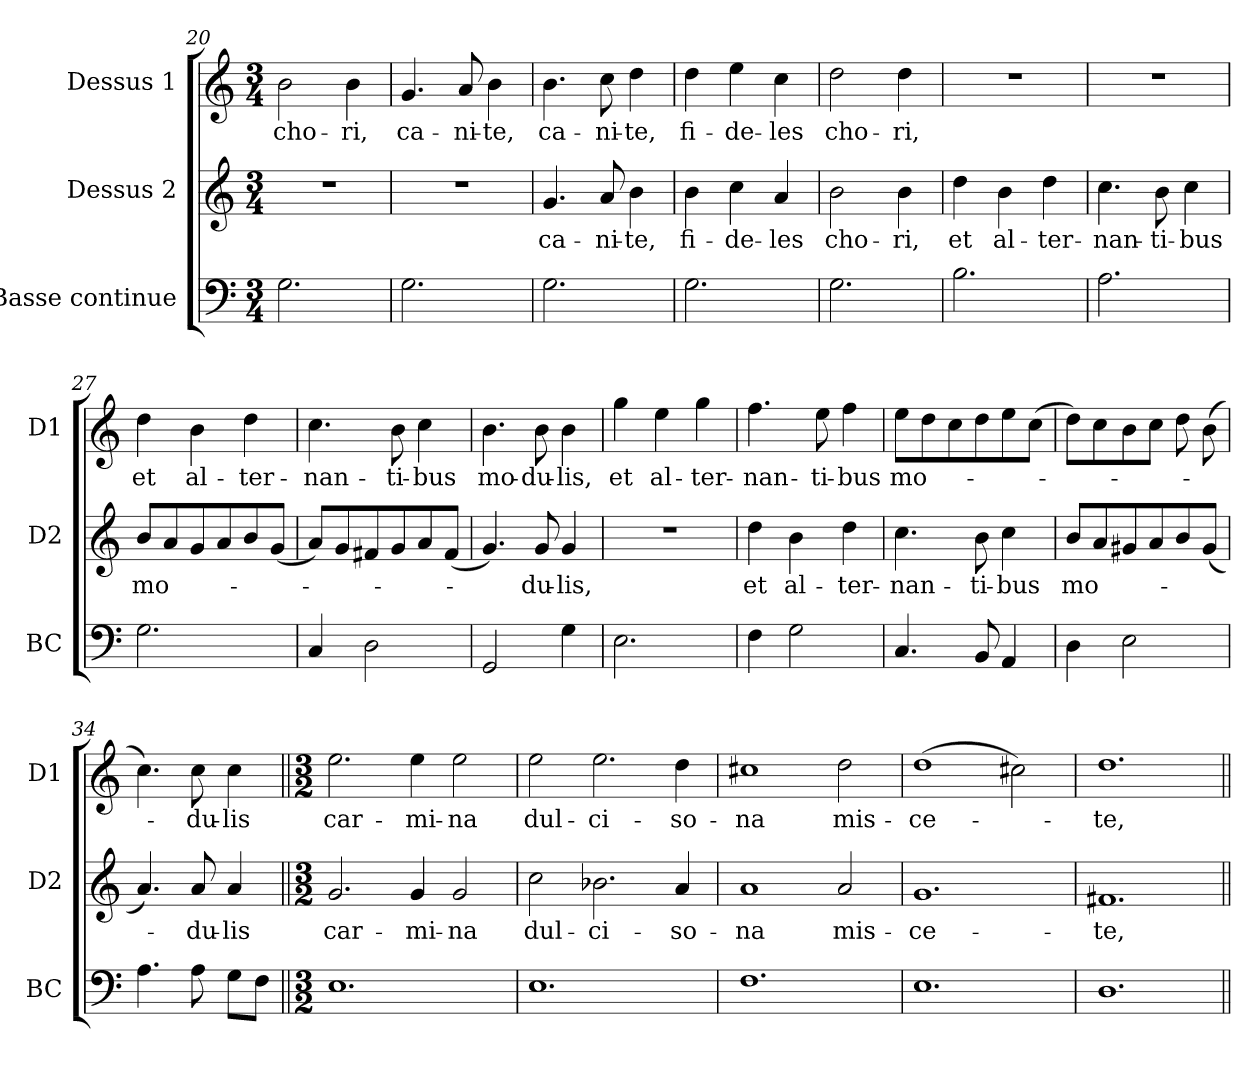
**kern	**kern	**text	**kern	**text
*part3	*part2	*part2	*part1	*part1
*staff3	*staff2	*staff2	*staff1	*staff1
*I"Basse continue	*I"Dessus 2	*	*I"Dessus 1	*
*I'BC	*I'D2	*	*I'D1	*
*clefF4	*clefG2	*	*clefG2	*
*k[]	*k[]	*	*k[]	*
*M3/4	*M3/4	*	*M3/4	*
=20	=20	=20	=20	=20
!	!	!	!	!LO:LY:b
2.G\	2.r	.	2b\	cho-
!	!	!	!	!LO:LY:b
.	.	.	4b\	-ri,
=21	=21	=21	=21	=21
!	!	!	!	!LO:LY:b
2.G\	2.r	.	4.g/	ca-
!	!	!	!	!LO:LY:b
.	.	.	8a/	-ni-
!	!	!	!	!LO:LY:b
.	.	.	4b\	-te,
=22	=22	=22	=22	=22
!	!	!LO:LY:b	!	!LO:LY:b
2.G\	4.g/	ca-	4.b\	ca-
!	!	!LO:LY:b	!	!LO:LY:b
.	8a/	-ni-	8cc\	-ni-
!	!	!LO:LY:b	!	!LO:LY:b
.	4b\	-te,	4dd\	-te,
=23	=23	=23	=23	=23
!	!	!LO:LY:b	!	!LO:LY:b
2.G\	4b\	fi-	4dd\	fi-
!	!	!LO:LY:b	!	!LO:LY:b
.	4cc\	-de-	4ee\	-de-
!	!	!LO:LY:b	!	!LO:LY:b
.	4a/	-les	4cc\	-les
=24	=24	=24	=24	=24
!	!	!LO:LY:b	!	!LO:LY:b
2.G\	2b\	cho-	2dd\	cho-
!	!	!LO:LY:b	!	!LO:LY:b
.	4b\	-ri,	4dd\	-ri,
=25	=25	=25	=25	=25
!	!	!LO:LY:b	!	!
2.B\	4dd\	et	2.r	.
!	!	!LO:LY:b	!	!
.	4b\	al-	.	.
!	!	!LO:LY:b	!	!
.	4dd\	-ter-	.	.
=26	=26	=26	=26	=26
!	!	!LO:LY:b	!	!
2.A\	4.cc\	-nan-	2.r	.
!	!	!LO:LY:b	!	!
.	8b\	-ti-	.	.
!	!	!LO:LY:b	!	!
.	4cc\	-bus	.	.
!!LO:LB:g=z
=27	=27	=27	=27	=27
!	!	!LO:LY:b	!	!LO:LY:b
2.G\	8b/L	mo-	4dd\	et
.	8a/	.	.	.
!	!	!	!	!LO:LY:b
.	8g/	.	4b\	al-
.	8a/	.	.	.
!	!	!	!	!LO:LY:b
.	8b/	.	4dd\	-ter-
.	(<8g/J	.	.	.
=28	=28	=28	=28	=28
!	!	!	!	!LO:LY:b
4C/	8a/L)	.	4.cc\	-nan-
.	8g/	.	.	.
2D\	8f#X/	.	.	.
!	!	!	!	!LO:LY:b
.	8g/	.	8b\	-ti-
!	!	!	!	!LO:LY:b
.	8a/	.	4cc\	-bus
.	(<8f#/J	.	.	.
=29	=29	=29	=29	=29
!	!	!	!	!LO:LY:b
2GG/	4.g/)	.	4.b\	mo-
!	!	!LO:LY:b	!	!LO:LY:b
.	8g/	-du-	8b\	-du-
!	!	!LO:LY:b	!	!LO:LY:b
4G\	4g/	-lis,	4b\	-lis,
=30	=30	=30	=30	=30
!	!	!	!	!LO:LY:b
2.E\	2.r	.	4gg\	et
!	!	!	!	!LO:LY:b
.	.	.	4ee\	al-
!	!	!	!	!LO:LY:b
.	.	.	4gg\	-ter-
=31	=31	=31	=31	=31
!	!	!LO:LY:b	!	!LO:LY:b
4F\	4dd\	et	4.ff\	-nan-
!	!	!LO:LY:b	!	!
2G\	4b\	al-	.	.
!	!	!	!	!LO:LY:b
.	.	.	8ee\	-ti-
!	!	!LO:LY:b	!	!LO:LY:b
.	4dd\	-ter-	4ff\	-bus
=32	=32	=32	=32	=32
!	!	!LO:LY:b	!	!LO:LY:b
4.C/	4.cc\	-nan-	8ee\L	mo-
.	.	.	8dd\	.
.	.	.	8cc\	.
!	!	!LO:LY:b	!	!
8BB/	8b\	-ti-	8dd\	.
!	!	!LO:LY:b	!	!
4AA/	4cc\	-bus	8ee\	.
.	.	.	(>8cc\J	.
=33	=33	=33	=33	=33
!	!	!LO:LY:b	!	!
4D\	8b/L	mo-	8dd\L)	.
.	8a/	.	8cc\	.
2E\	8g#X/	.	8b\	.
.	8a/	.	8cc\J	.
.	8b/	.	8dd\	.
.	(<8g#/J	.	(>8b\	.
=34	=34	=34	=34	=34
4.A\	4.a/)	.	4.cc\)	.
!	!	!LO:LY:b	!	!LO:LY:b
8A\	8a/	-du-	8cc\	-du-
!	!	!LO:LY:b	!	!LO:LY:b
8G\L	4a/	-lis	4cc\	-lis
8F\J	.	.	.	.
=35||	=35||	=35||	=35||	=35||
*M3/2	*M3/2	*	*M3/2	*
!	!	!LO:LY:b	!	!LO:LY:b
1.E	2.g/	car-	2.ee\	car-
!	!	!LO:LY:b	!	!LO:LY:b
.	4g/	-mi-	4ee\	-mi-
!	!	!LO:LY:b	!	!LO:LY:b
.	2g/	-na	2ee\	-na
!!LO:PB:g=z
=36	=36	=36	=36	=36
!	!	!LO:LY:b	!	!LO:LY:b
1.E	2cc\	dul-	2ee\	dul-
!	!	!LO:LY:b	!	!LO:LY:b
.	2.b-X\	-ci-	2.ee\	-ci-
!	!	!LO:LY:b	!	!LO:LY:b
.	4a/	-so-	4dd\	-so-
=37	=37	=37	=37	=37
!	!	!LO:LY:b	!	!LO:LY:b
1.F	1a	-na	1cc#X	-na
!	!	!LO:LY:b	!	!LO:LY:b
.	2a/	mis-	2dd\	mis-
=38	=38	=38	=38	=38
!	!	!LO:LY:b	!	!LO:LY:b
1.E	1.g	-ce-	(>1dd	-ce-
.	.	.	2cc#X\)	.
=39	=39	=39	=39	=39
!	!	!LO:LY:b	!	!LO:LY:b
1.D	1.f#X	-te,	1.dd	-te,
=||	=||	=||	=||	=||
*-	*-	*-	*-	*-
